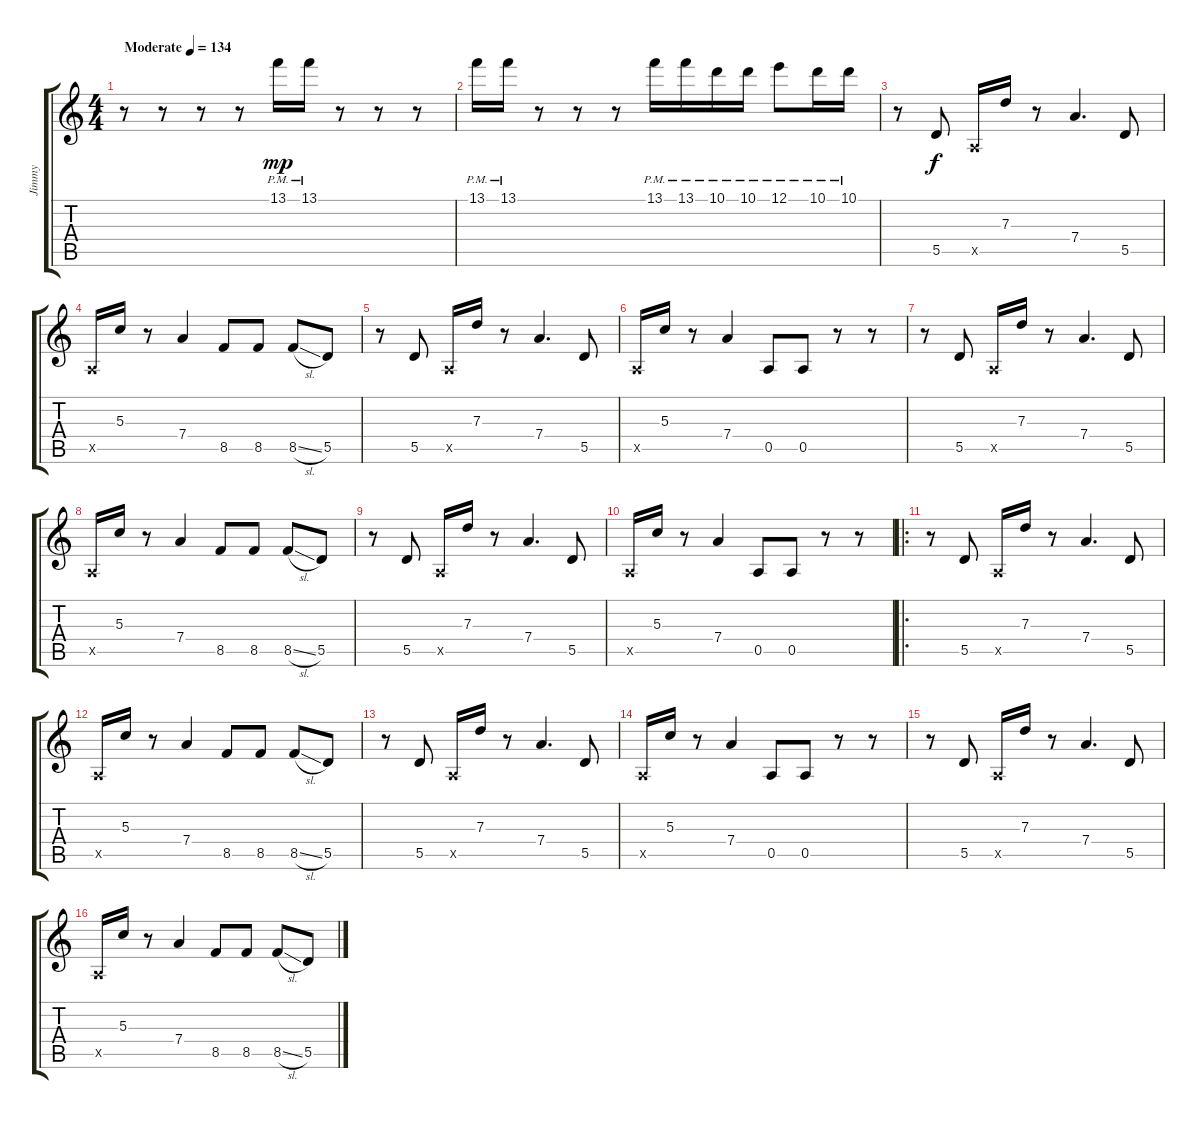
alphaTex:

\track ("Jimmy" "Jimmy") {instrument electricguitarjazz}
\staff {score tabs}
\tuning (E4 B3 G3 D3 A2 E2) {hide}
\ts (4 4)
\tempo (134 "Moderate")
\clef g2
\ks c
r.8{dy mp instrument electricguitarjazz} r.8 r.8 r.8 13.1{pm}.16 13.1{pm}.16 r.8 r.8 r.8 |
13.1{pm}.16 13.1{pm}.16 r.8 r.8 r.8 13.1{pm}.16 13.1{pm}.16 10.1{pm}.16 10.1{pm}.16 12.1{pm}.8 10.1{pm}.16 10.1{pm}.16 |
r.8 5.5.8{dy f} 0.5{x}.16 7.3.16 r.8 7.4.4{d} 5.5.8 |
0.5{x}.16 5.3.16 r.8 7.4.4 8.5.8 8.5.8 8.5{sl}.8 5.5.8 |
r.8 5.5.8 0.5{x}.16 7.3.16 r.8 7.4.4{d} 5.5.8 |
0.5{x}.16 5.3.16 r.8 7.4.4 0.5.8 0.5.8 r.8 r.8 |
r.8 5.5.8 0.5{x}.16 7.3.16 r.8 7.4.4{d} 5.5.8 |
0.5{x}.16 5.3.16 r.8 7.4.4 8.5.8 8.5.8 8.5{sl}.8 5.5.8 |
r.8 5.5.8 0.5{x}.16 7.3.16 r.8 7.4.4{d} 5.5.8 |
0.5{x}.16 5.3.16 r.8 7.4.4 0.5.8 0.5.8 r.8 r.8 |
\ro
r.8 5.5.8 0.5{x}.16 7.3.16 r.8 7.4.4{d} 5.5.8 |
0.5{x}.16 5.3.16 r.8 7.4.4 8.5.8 8.5.8 8.5{sl}.8 5.5.8 |
r.8 5.5.8 0.5{x}.16 7.3.16 r.8 7.4.4{d} 5.5.8 |
0.5{x}.16 5.3.16 r.8 7.4.4 0.5.8 0.5.8 r.8 r.8 |
r.8 5.5.8 0.5{x}.16 7.3.16 r.8 7.4.4{d} 5.5.8 |
0.5{x}.16 5.3.16 r.8 7.4.4 8.5.8 8.5.8 8.5{sl}.8 5.5.8
